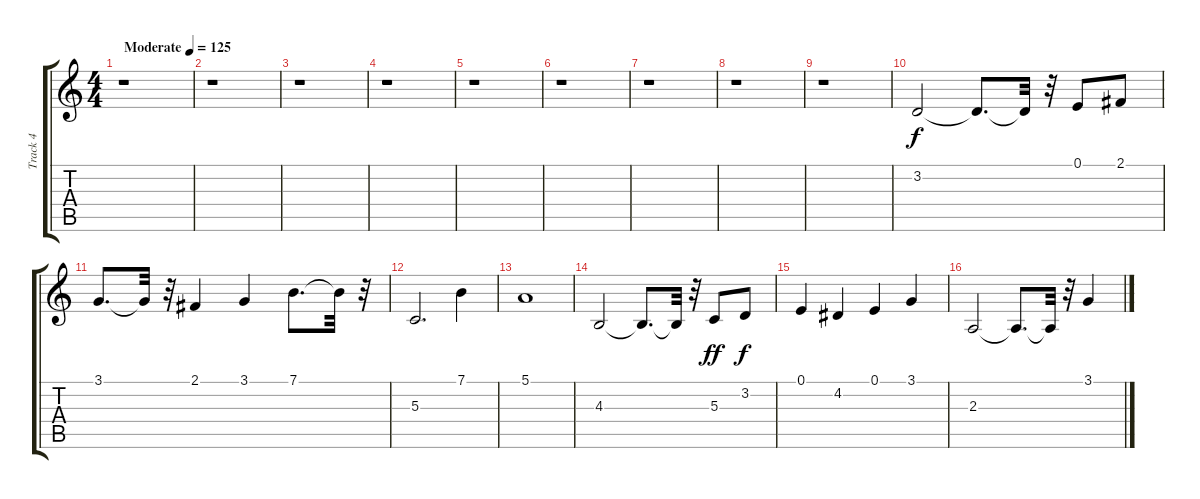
\track ("Track 4" "Track 4") {instrument pad1newage}
\staff {score tabs}
\tuning (E4 B3 G3 D3 A2 E2) {hide}
\ts (4 4)
\tempo (125 "Moderate")
\clef g2
\ks c
r.1{dy f instrument pad1newage} |
r.1 |
r.1 |
r.1 |
r.1 |
r.1 |
r.1 |
r.1 |
r.1 |
3.2.2 3.2{t}.8{d} 3.2{t}.32 r.32 0.1.8 2.1.8 |
3.1.8{d} 3.1{t}.32 r.32 2.1.4 3.1.4 7.1.8{d} 7.1{t}.32 r.32 |
5.3.2{d} 7.1.4 |
5.1.1 |
4.3.2 4.3{t}.8{d} 4.3{t}.32 r.32 5.3.8{dy ff} 3.2.8{dy f} |
0.1.4 4.2.4 0.1.4 3.1.4 |
2.3.2 2.3{t}.8{d} 2.3{t}.32 r.32 3.1.4
